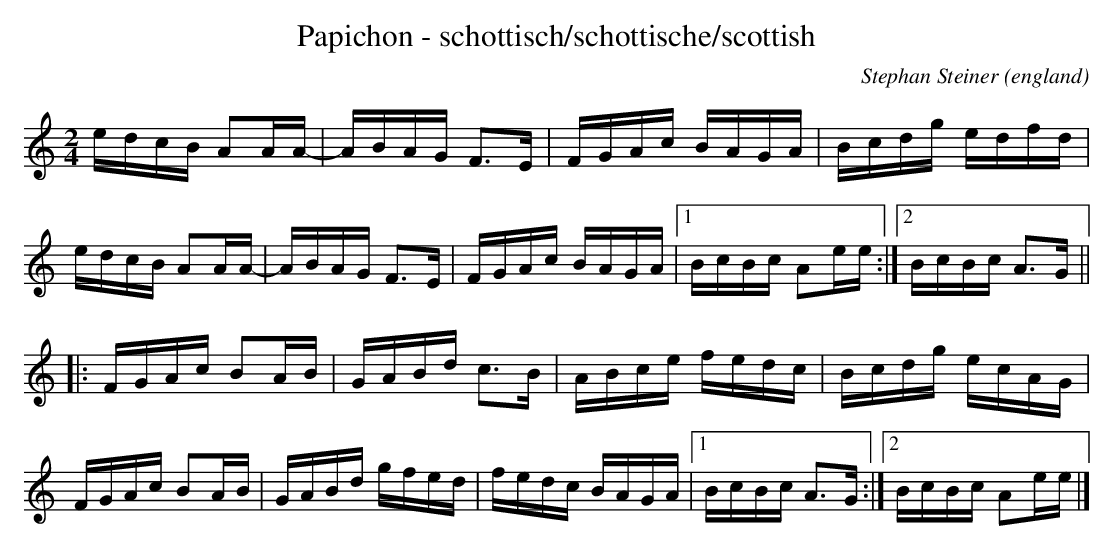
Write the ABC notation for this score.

X:1
T:Papichon - schottisch/schottische/scottish
O:england
C:Stephan Steiner
M:2/4
L:1/16
K:Am
edcB A2AA-|ABAG F3E|FGAc BAGA|Bcdg edfd|
edcB A2AA-|ABAG F3E|FGAc BAGA|1BcBc A2ee:|2BcBc A3G||
|:FGAc B2AB|GABd c3B|ABce fedc|Bcdg ecAG|
FGAc B2AB|GABd gfed|fedc BAGA|1BcBc A3G:|2BcBc A2ee|]
